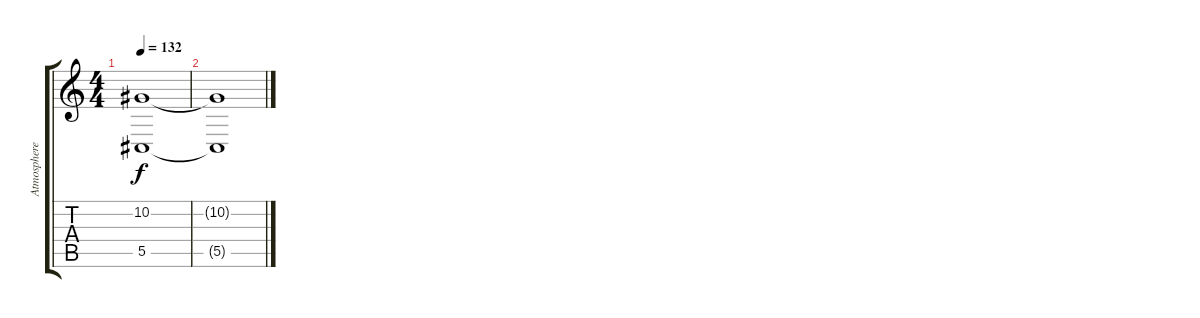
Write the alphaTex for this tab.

\track ("Atmosphere" "Atmosphere") {instrument stringensemble1}
\staff {score tabs}
\tuning (Eb4 Bb3 Gb3 Db3 Ab2 Db2) {hide}
\ts (4 4)
\tempo 132
\clef g2
\ks c
(10.2 5.5).1{dy f} |
(10.2{t} 5.5{t}).1
